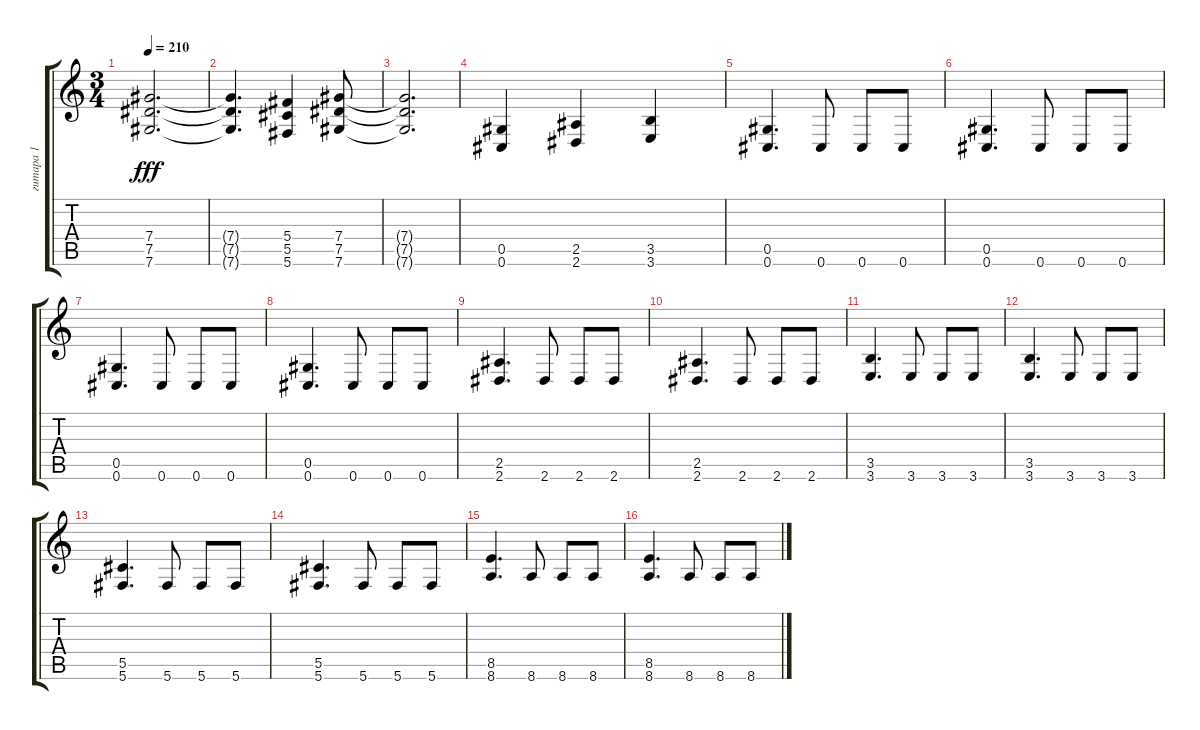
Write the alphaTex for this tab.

\track ("гитара 1" "гитара 1") {instrument distortionguitar}
\staff {score tabs}
\tuning (Eb4 Bb3 Gb3 Db3 Ab2 Db2) {hide}
\ts (3 4)
\tempo 210
\clef g2
\ks c
(7.4 7.5 7.6).2{d dy fff} |
(7.4{t} 7.5{t} 7.6{t}).4{d} (5.4 5.5 5.6).4 (7.4 7.5 7.6).8 |
(7.4{t} 7.5{t} 7.6{t}).2{d} |
(0.5 0.6).4 (2.5 2.6).4 (3.5 3.6).4 |
(0.5 0.6).4{d} 0.6.8 0.6.8 0.6.8 |
(0.5 0.6).4{d} 0.6.8 0.6.8 0.6.8 |
(0.5 0.6).4{d} 0.6.8 0.6.8 0.6.8 |
(0.5 0.6).4{d} 0.6.8 0.6.8 0.6.8 |
(2.5 2.6).4{d} 2.6.8 2.6.8 2.6.8 |
(2.5 2.6).4{d} 2.6.8 2.6.8 2.6.8 |
(3.5 3.6).4{d} 3.6.8 3.6.8 3.6.8 |
(3.5 3.6).4{d} 3.6.8 3.6.8 3.6.8 |
(5.5 5.6).4{d} 5.6.8 5.6.8 5.6.8 |
(5.5 5.6).4{d} 5.6.8 5.6.8 5.6.8 |
(8.5 8.6).4{d} 8.6.8 8.6.8 8.6.8 |
(8.5 8.6).4{d} 8.6.8 8.6.8 8.6.8
